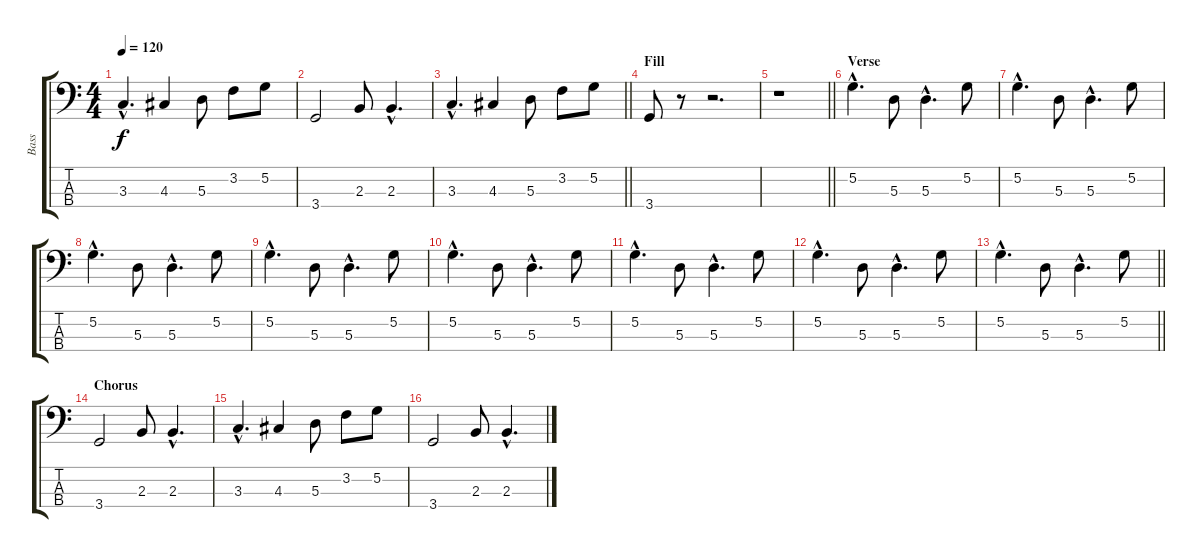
\track ("Bass" "Bass") {instrument electricbassfinger}
\staff {score tabs}
\tuning (G2 D2 A1 E1) {hide}
\ts (4 4)
\tempo 120
\clef f4
\ks c
3.3{hac}.4{d dy f} 4.3.4 5.3.8 3.2.8 5.2.8 |
3.4.2 2.3.8 2.3{hac}.4{d} |
\barLineRight lightlight
3.3{hac}.4{d} 4.3.4 5.3.8 3.2.8 5.2.8 |
\section ("" "Fill")
3.4.8 r.8 r.2{d} |
\barLineRight lightlight
r.1 |
\section ("" "Verse")
5.2{hac}.4{d} 5.3.8 5.3{hac}.4{d} 5.2.8 |
5.2{hac}.4{d} 5.3.8 5.3{hac}.4{d} 5.2.8 |
5.2{hac}.4{d} 5.3.8 5.3{hac}.4{d} 5.2.8 |
5.2{hac}.4{d} 5.3.8 5.3{hac}.4{d} 5.2.8 |
5.2{hac}.4{d} 5.3.8 5.3{hac}.4{d} 5.2.8 |
5.2{hac}.4{d} 5.3.8 5.3{hac}.4{d} 5.2.8 |
5.2{hac}.4{d} 5.3.8 5.3{hac}.4{d} 5.2.8 |
\barLineRight lightlight
5.2{hac}.4{d} 5.3.8 5.3{hac}.4{d} 5.2.8 |
\section ("" "Chorus")
3.4.2 2.3.8 2.3{hac}.4{d} |
3.3{hac}.4{d} 4.3.4 5.3.8 3.2.8 5.2.8 |
3.4.2 2.3.8 2.3{hac}.4{d}
